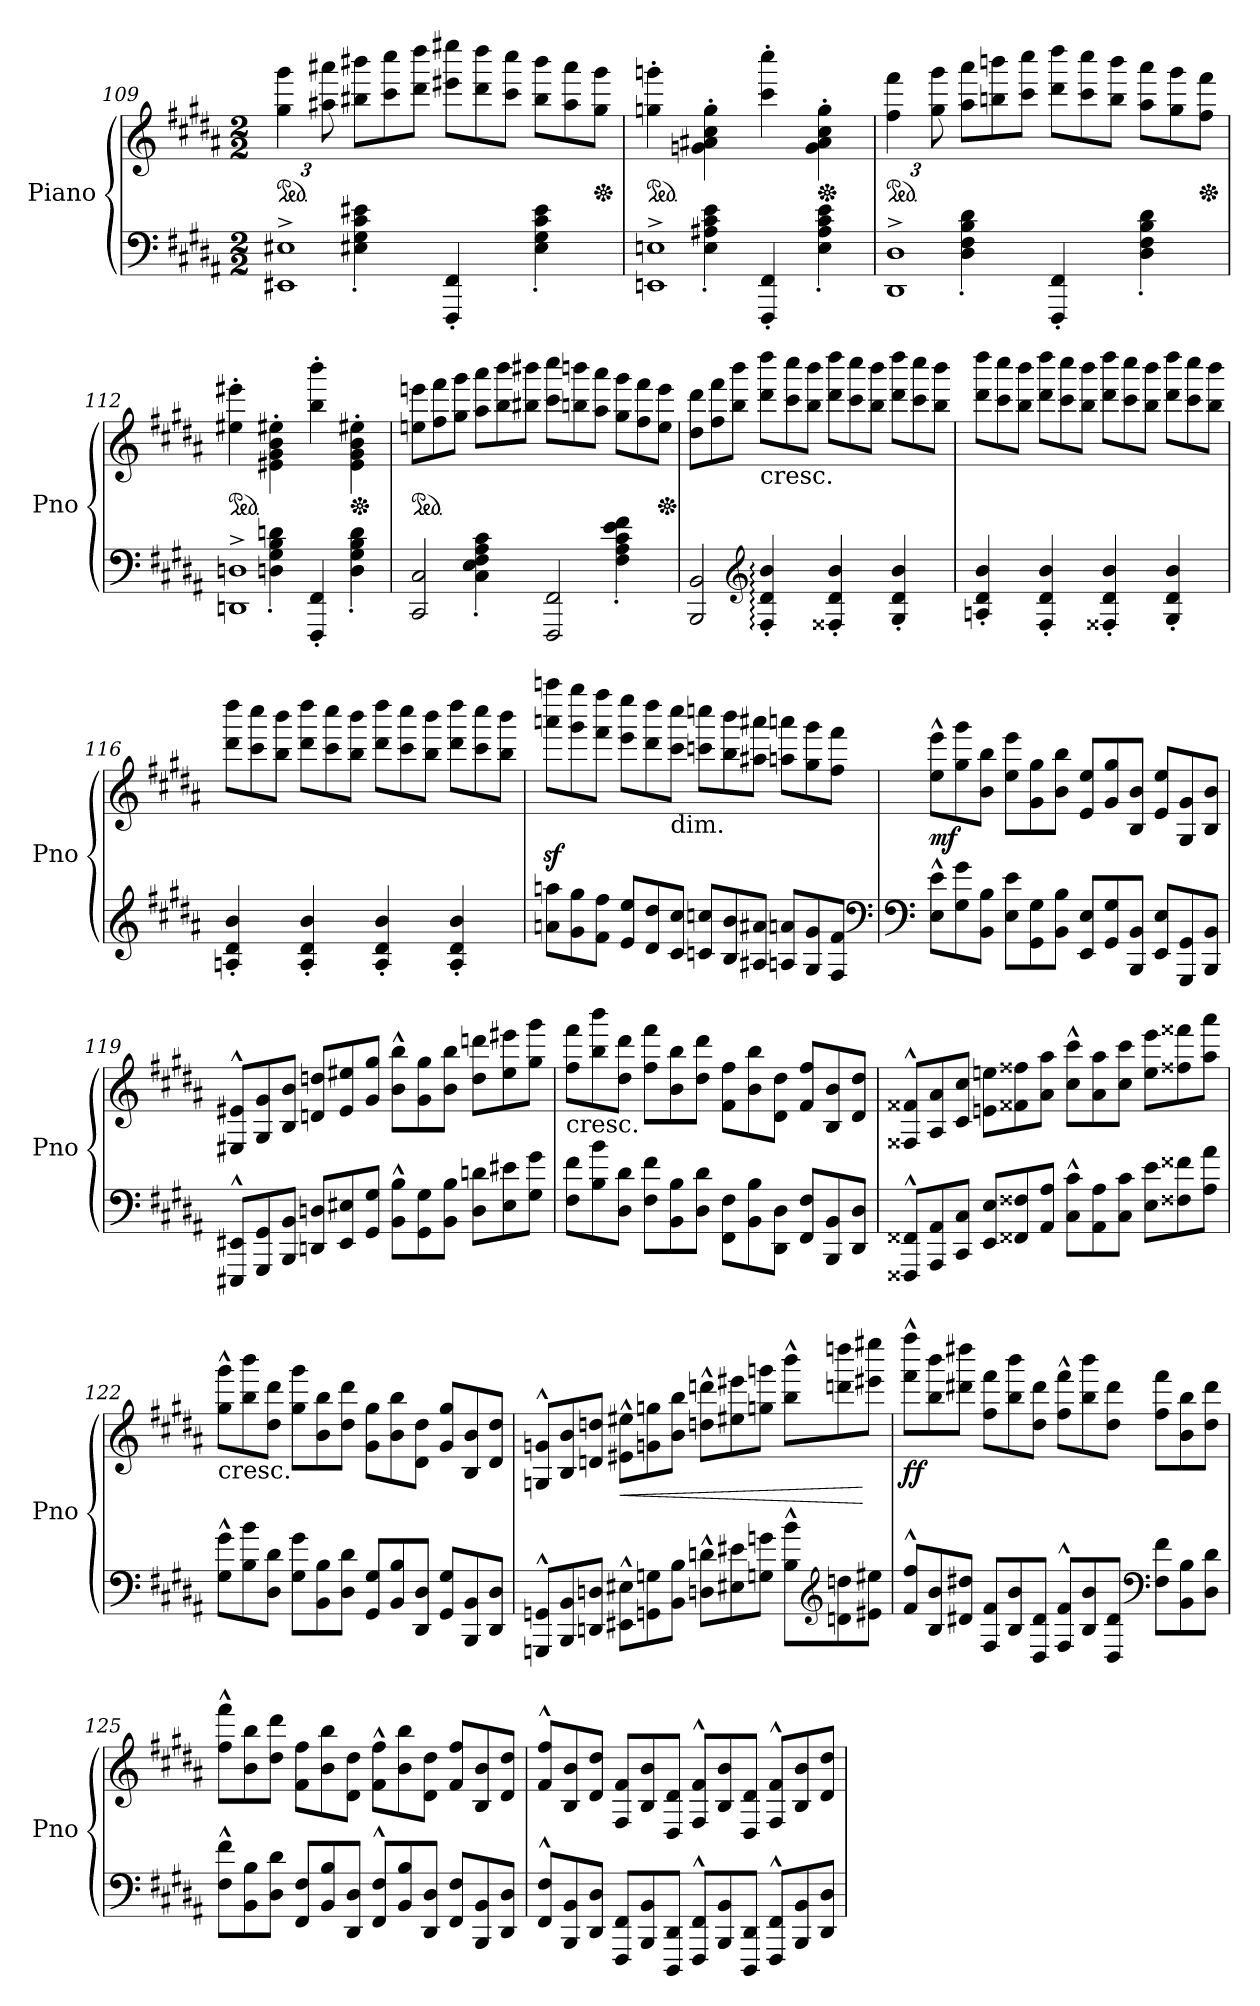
**kern	**kern	**dynam
*part1	*part1	*part1
*staff2	*staff1	*staff1/2
*I"Piano	*	*
*I'Pno	*	*
*clefF4	*clefG2	*
*k[f#c#g#d#a#]	*k[f#c#g#d#a#]	*
*B:	*B:	*
*M2/2	*M2/2	*
=109	=109	=109
*^	*	*
*	*	*ped	*
*	*	*Xbrackettup	*
1EE#X^ 1E#X^	4ryy	6gg#\ 6ggg#\	.
.	.	12aa#X\ 12aaa#X\	.
*	*	*Xtuplet	*
.	4E#X\' 4G#\' 4c#\' 4e#X\'	12bb#X\ 12bbb#X\L	.
.	.	12ccc#\ 12cccc#\	.
.	.	12ddd#\ 12dddd#\J	.
.	4FFF#/' 4FF#/'	12eee#X\ 12eeee#X\L	.
.	.	12ddd#\ 12dddd#\	.
.	.	12ccc#\ 12cccc#\J	.
.	4E#\' 4G#\' 4c#\' 4e#\'	12bb#\ 12bbb#\L	.
.	.	12aa#\ 12aaa#\	.
*	*	*Xped	*
.	.	12gg#\ 12ggg#\J	.
=110	=110	=110	=110
*	*	*ped	*
1EEn^ 1En^	4ryy	4ggn\' 4gggn\'	.
.	4E\' 4A#X\' 4c#\' 4e\'	4gn\' 4a#X\' 4cc#\' 4gg\'	.
.	4FFF#/' 4FF#/'	4ccc#\' 4cccc#\'	.
*	*	*Xped	*
.	4E\' 4A#\' 4c#\' 4e\'	4g\' 4a#\' 4cc#\' 4gg\'	.
!!LO:LB:g=z
=111	=111	=111	=111
*	*	*ped	*
*	*	*tuplet	*
1DD#^ 1D#^	4ryy	6ff#\ 6fff#\	.
.	.	12gg#\ 12ggg#\	.
*	*	*Xtuplet	*
.	4D#\' 4F#\' 4B\' 4d#\'	12aa#\ 12aaa#\L	.
.	.	12bbn\ 12bbbn\	.
.	.	12ccc#\ 12cccc#\J	.
.	4FFF#/' 4FF#/'	12ddd#\ 12dddd#\L	.
.	.	12ccc#\ 12cccc#\	.
.	.	12bb\ 12bbb\J	.
.	4D#\' 4F#\' 4B\' 4d#\'	12aa#\ 12aaa#\L	.
.	.	12gg#\ 12ggg#\	.
*	*	*Xped	*
.	.	12ff#\ 12fff#\J	.
=112	=112	=112	=112
*	*	*ped	*
1DDn^ 1Dn^	4ryy	4ee#X\' 4eee#X\'	.
.	4Dn\' 4G#\' 4B\' 4dn\'	4e#X\' 4g#\' 4b\' 4ee#X\'	.
.	4FFF#/' 4FF#/'	4bb\' 4bbb\'	.
*	*	*Xped	*
.	4D\' 4G#\' 4B\' 4d\'	4e#\' 4g#\' 4b\' 4ee#X\'	.
=113	=113	=113	=113
*	*	*ped	*
2CC#/ 2C#/	4ryy	12een\ 12eeen\L	.
.	.	12ff#\ 12fff#\	.
.	.	12gg#\ 12ggg#\J	.
.	4C#\' 4E\' 4F#\' 4A#\' 4c#\'	12aa#\ 12aaa#\L	.
.	.	12bb\ 12bbb\	.
.	.	12bb#X\ 12bbb#X\J	.
2FFF#/ 2FF#/	4ryy	12ccc#\ 12cccc#\L	.
.	.	12bbn\ 12bbbn\	.
.	.	12aa#\ 12aaa#\J	.
.	4F#\' 4A#\' 4c#\' 4e\' 4f#\'	12gg#\ 12ggg#\L	.
.	.	12ff#\ 12fff#\	.
*	*	*Xped	*
.	.	12ee\ 12eee\J	.
!!LO:LB:g=z
=114	=114	=114	=114
2BBB/ 2BB/	4ryy	12dd#\ 12ddd#\L	.
.	.	12ff#\ 12fff#\	.
.	.	12bb\ 12bbb\J	.
*clefG2	*	*	*
!	!	!LO:TX:b:t=cresc.	!
.	4F#/:' 4d#/:' 4b/:'	12ddd#\ 12dddd#\L	.
.	.	12ccc#\ 12cccc#\	.
.	.	12bb\ 12bbb\J	.
4F##X/' 4d#/' 4b/'	2ryy	12ddd#\ 12dddd#\L	.
.	.	12ccc#\ 12cccc#\	.
.	.	12bb\ 12bbb\J	.
4G#/' 4d#/' 4b/'	.	12ddd#\ 12dddd#\L	.
.	.	12ccc#\ 12cccc#\	.
.	.	12bb\ 12bbb\J	.
*v	*v	*	*
=115	=115	=115
4An/' 4d#/' 4b/'	12ddd#\ 12dddd#\L	.
.	12ccc#\ 12cccc#\	.
.	12bb\ 12bbb\J	.
4F#/' 4d#/' 4b/'	12ddd#\ 12dddd#\L	.
.	12ccc#\ 12cccc#\	.
.	12bb\ 12bbb\J	.
4F##X/' 4d#/' 4b/'	12ddd#\ 12dddd#\L	.
.	12ccc#\ 12cccc#\	.
.	12bb\ 12bbb\J	.
4G#/' 4d#/' 4b/'	12ddd#\ 12dddd#\L	.
.	12ccc#\ 12cccc#\	.
.	12bb\ 12bbb\J	.
!!LO:LB:g=z
=116	=116	=116
4An/' 4d#/' 4b/'	12ddd#\ 12dddd#\L	.
.	12ccc#\ 12cccc#\	.
.	12bb\ 12bbb\J	.
4A/' 4d#/' 4b/'	12ddd#\ 12dddd#\L	.
.	12ccc#\ 12cccc#\	.
.	12bb\ 12bbb\J	.
4A/' 4d#/' 4b/'	12ddd#\ 12dddd#\L	.
.	12ccc#\ 12cccc#\	.
.	12bb\ 12bbb\J	.
4A/' 4d#/' 4b/'	12ddd#\ 12dddd#\L	.
.	12ccc#\ 12cccc#\	.
.	12bb\ 12bbb\J	.
=117	=117	=117
*Xtuplet	*	*
12an\ 12aan\L	12aaan\z< 12aaaan\z<L	.
12g#\ 12gg#\	12ggg#\ 12gggg#\	.
12f#\ 12ff#\J	12fff#\ 12ffff#\J	.
12e/ 12ee/L	12eee\ 12eeee\L	.
12d#/ 12dd#/	12ddd#\ 12dddd#\	.
!	!LO:TX:b:t=dim.	!
12c#/ 12cc#/J	12ccc#\ 12cccc#\J	.
12cn/ 12ccn/L	12cccn\ 12ccccn\L	.
12B/ 12b/	12bb\ 12bbb\	.
12A#X/ 12a#X/J	12aa#X\ 12aaa#X\J	.
12An/ 12a/L	12aan\ 12aaan\L	.
12G#/ 12g#/	12gg#\ 12ggg#\	.
12F#/ 12f#/J	12ff#\ 12fff#\J	.
*clefF4	*	*
!!LO:PB:g=z
=118	=118	=118
*clefF4	*	*
!	!	!LO:DY:b
12E\^^ 12e\^^L	12ee\^^ 12eee\^^L	mf
12G#\ 12g#\	12gg#\ 12ggg#\	.
12BB\ 12B\J	12b\ 12bb\J	.
12E\ 12e\L	12ee\ 12eee\L	.
12GG#\ 12G#\	12g#\ 12gg#\	.
12BB\ 12B\J	12b\ 12bb\J	.
12EE/ 12E/L	12e/ 12ee/L	.
12GG#/ 12G#/	12g#/ 12gg#/	.
12BBB/ 12BB/J	12B/ 12b/J	.
12EE/ 12E/L	12e/ 12ee/L	.
12GGG#/ 12GG#/	12G#/ 12g#/	.
12BBB/ 12BB/J	12B/ 12b/J	.
=119	=119	=119
12EEE#X/^^ 12EE#X/^^L	12E#X/^^ 12e#X/^^L	.
12GGG#/ 12GG#/	12G#/ 12g#/	.
12BBB/ 12BB/J	12B/ 12b/J	.
12DDn/ 12Dn/L	12dn/ 12ddn/L	.
12EE#/ 12E#X/	12e#/ 12ee#X/	.
12GG#/ 12G#/J	12g#/ 12gg#/J	.
12BB\^^ 12B\^^L	12b\^^ 12bb\^^L	.
12GG#\ 12G#\	12g#\ 12gg#\	.
12BB\ 12B\J	12b\ 12bb\J	.
12D\ 12dn\L	12dd\ 12dddn\L	.
12E#\ 12e#X\	12ee#\ 12eee#X\	.
12G#\ 12g#\J	12gg#\ 12ggg#\J	.
!!LO:LB:g=z
=120	=120	=120
!	!LO:TX:b:t=cresc.	!
12F#\ 12f#\L	12ff#\ 12fff#\L	.
12B\ 12b\	12bb\ 12bbb\	.
12D#\ 12d#\J	12dd#\ 12ddd#\J	.
12F#\ 12f#\L	12ff#\ 12fff#\L	.
12BB\ 12B\	12b\ 12bb\	.
12D#\ 12d#\J	12dd#\ 12ddd#\J	.
12FF#\ 12F#\L	12f#\ 12ff#\L	.
12BB\ 12B\	12b\ 12bb\	.
12DD#\ 12D#\J	12d#\ 12dd#\J	.
12FF#/ 12F#/L	12f#/ 12ff#/L	.
12BBB/ 12BB/	12B/ 12b/	.
12DD#/ 12D#/J	12d#/ 12dd#/J	.
=121	=121	=121
12FFF##X/^^ 12FF##X/^^L	12F##X/^^ 12f##X/^^L	.
12AAA#/ 12AA#/	12A#/ 12a#/	.
12CC#/ 12C#/J	12c#/ 12cc#/J	.
12EE/ 12E/L	12en\ 12een\L	.
12FF##X/ 12F##X/	12f##X\ 12ff##X\	.
12AA#/ 12A#/J	12a#\ 12aa#\J	.
12C#\^^ 12c#\^^L	12cc#\^^ 12ccc#\^^L	.
12AA#\ 12A#\	12a#\ 12aa#\	.
12C#\ 12c#\J	12cc#\ 12ccc#\J	.
12E\ 12e\L	12ee\ 12eee\L	.
12F##X\ 12f##X\	12ff##X\ 12fff##X\	.
12A#\ 12a#\J	12aa#\ 12aaa#\J	.
!!LO:LB:g=z
=122	=122	=122
!	!LO:TX:b:t=cresc.	!
12G#\^^ 12g#\^^L	12gg#\^^ 12ggg#\^^L	.
12B\ 12b\	12bb\ 12bbb\	.
12D#\ 12d#\J	12dd#\ 12ddd#\J	.
12G#\ 12g#\L	12gg#\ 12ggg#\L	.
12BB\ 12B\	12b\ 12bb\	.
12D#\ 12d#\J	12dd#\ 12ddd#\J	.
12GG#/ 12G#/L	12g#\ 12gg#\L	.
12BB/ 12B/	12b\ 12bb\	.
12DD#/ 12D#/J	12d#\ 12dd#\J	.
12GG#/ 12G#/L	12g#/ 12gg#/L	.
12BBB/ 12BB/	12B/ 12b/	.
12DD#/ 12D#/J	12d#/ 12dd#/J	.
=123	=123	=123
12GGGn/^^ 12GGn/^^L	12Gn/^^ 12gn/^^L	.
12BBB/ 12BB/	12B/ 12b/	.
12DDn/ 12Dn/J	12dn/ 12ddn/J	.
!	!	!LO:HP:b
12EE#X\^^ 12E#X\^^L	12e#X\^^ 12ee#X\^^L	<
12GGn\ 12Gn\	12gn\ 12ggn\	.
12BB\ 12B\J	12b\ 12bb\J	.
12Dn\^^ 12dn\^^L	12ddn\^^ 12dddn\^^L	.
12E#X\ 12e#X\	12ee#X\ 12eee#X\	.
12Gn\ 12gn\J	12ggn\ 12gggn\J	.
12B\^^ 12b\^^L	12bb\^^ 12bbb\^^L	.
*clefG2	*	*
12dn\ 12ddn\	12dddn\ 12ddddn\	.
12e#X\ 12ee#X\J	12eee#X\ 12eeee#X\J	[
!!LO:LB:g=z
=124	=124	=124
!	!	!LO:DY:b
12f#/^^ 12ff#/^^L	12fff#\^^ 12ffff#\^^L	ff
12B/ 12b/	12bb\ 12bbb\	.
12d#X/ 12dd#X/J	12ddd#X\ 12dddd#X\J	.
12F#/ 12f#/L	12ff#\ 12fff#\L	.
12B/ 12b/	12bb\ 12bbb\	.
12D#/ 12d#/J	12dd#\ 12ddd#\J	.
12F#/^^ 12f#/^^L	12ff#\^^ 12fff#\^^L	.
12B/ 12b/	12bb\ 12bbb\	.
12D#/ 12d#/J	12dd#\ 12ddd#\J	.
*clefF4	*	*
12F#\ 12f#\L	12ff#\ 12fff#\L	.
12BB\ 12B\	12b\ 12bb\	.
12D#\ 12d#\J	12dd#\ 12ddd#\J	.
=125	=125	=125
12F#\^^ 12f#\^^L	12ff#\^^ 12fff#\^^L	.
12BB\ 12B\	12b\ 12bb\	.
12D#\ 12d#\J	12dd#\ 12ddd#\J	.
12FF#/ 12F#/L	12f#\ 12ff#\L	.
12BB/ 12B/	12b\ 12bb\	.
12DD#/ 12D#/J	12d#\ 12dd#\J	.
12FF#/^^ 12F#/^^L	12f#\^^ 12ff#\^^L	.
12BB/ 12B/	12b\ 12bb\	.
12DD#/ 12D#/J	12d#\ 12dd#\J	.
12FF#/ 12F#/L	12f#/ 12ff#/L	.
12BBB/ 12BB/	12B/ 12b/	.
12DD#/ 12D#/J	12d#/ 12dd#/J	.
!!LO:LB:g=z
=126	=126	=126
12FF#/^^ 12F#/^^L	12f#/^^ 12ff#/^^L	.
12BBB/ 12BB/	12B/ 12b/	.
12DD#/ 12D#/J	12d#/ 12dd#/J	.
12FFF#/ 12FF#/L	12F#/ 12f#/L	.
12BBB/ 12BB/	12B/ 12b/	.
12DDD#/ 12DD#/J	12D#/ 12d#/J	.
12FFF#/^^ 12FF#/^^L	12F#/^^ 12f#/^^L	.
12BBB/ 12BB/	12B/ 12b/	.
12DDD#/ 12DD#/J	12D#/ 12d#/J	.
12FFF#/^^ 12FF#/^^L	12F#/^^ 12f#/^^L	.
12BBB/ 12BB/	12B/ 12b/	.
12DD#/ 12D#/J	12d#/ 12dd#/J	.
=	=	=
*-	*-	*-
